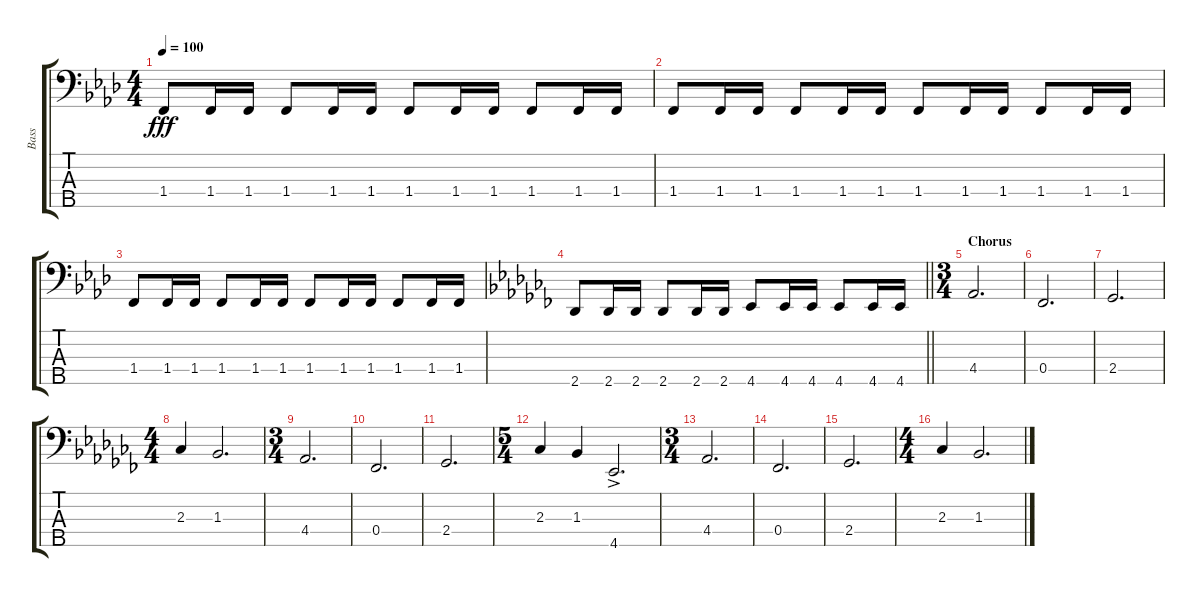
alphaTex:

\track ("Bass" "Bass") {instrument electricbassfinger}
\staff {score tabs}
\tuning (G2 D2 A1 E1 B0) {hide}
\ts (4 4)
\tempo 100
\clef f4
\ks ab
1.4.8{dy fff} 1.4.16 1.4.16 1.4.8 1.4.16 1.4.16 1.4.8 1.4.16 1.4.16 1.4.8 1.4.16 1.4.16 |
1.4.8 1.4.16 1.4.16 1.4.8 1.4.16 1.4.16 1.4.8 1.4.16 1.4.16 1.4.8 1.4.16 1.4.16 |
1.4.8 1.4.16 1.4.16 1.4.8 1.4.16 1.4.16 1.4.8 1.4.16 1.4.16 1.4.8 1.4.16 1.4.16 |
\barLineRight lightlight
\ks cb
2.5.8 2.5.16 2.5.16 2.5.8 2.5.16 2.5.16 4.5.8 4.5.16 4.5.16 4.5.8 4.5.16 4.5.16 |
\ts (3 4)
\section ("" "Chorus")
4.4.2{d} |
0.4.2{d} |
2.4.2{d} |
\ts (4 4)
2.3.4 1.3.2{d} |
\ts (3 4)
4.4.2{d} |
0.4.2{d} |
2.4.2{d} |
\ts (5 4)
2.3.4 1.3.4 4.5{ac}.2{d} |
\ts (3 4)
4.4.2{d} |
0.4.2{d} |
2.4.2{d} |
\ts (4 4)
2.3.4 1.3.2{d}
